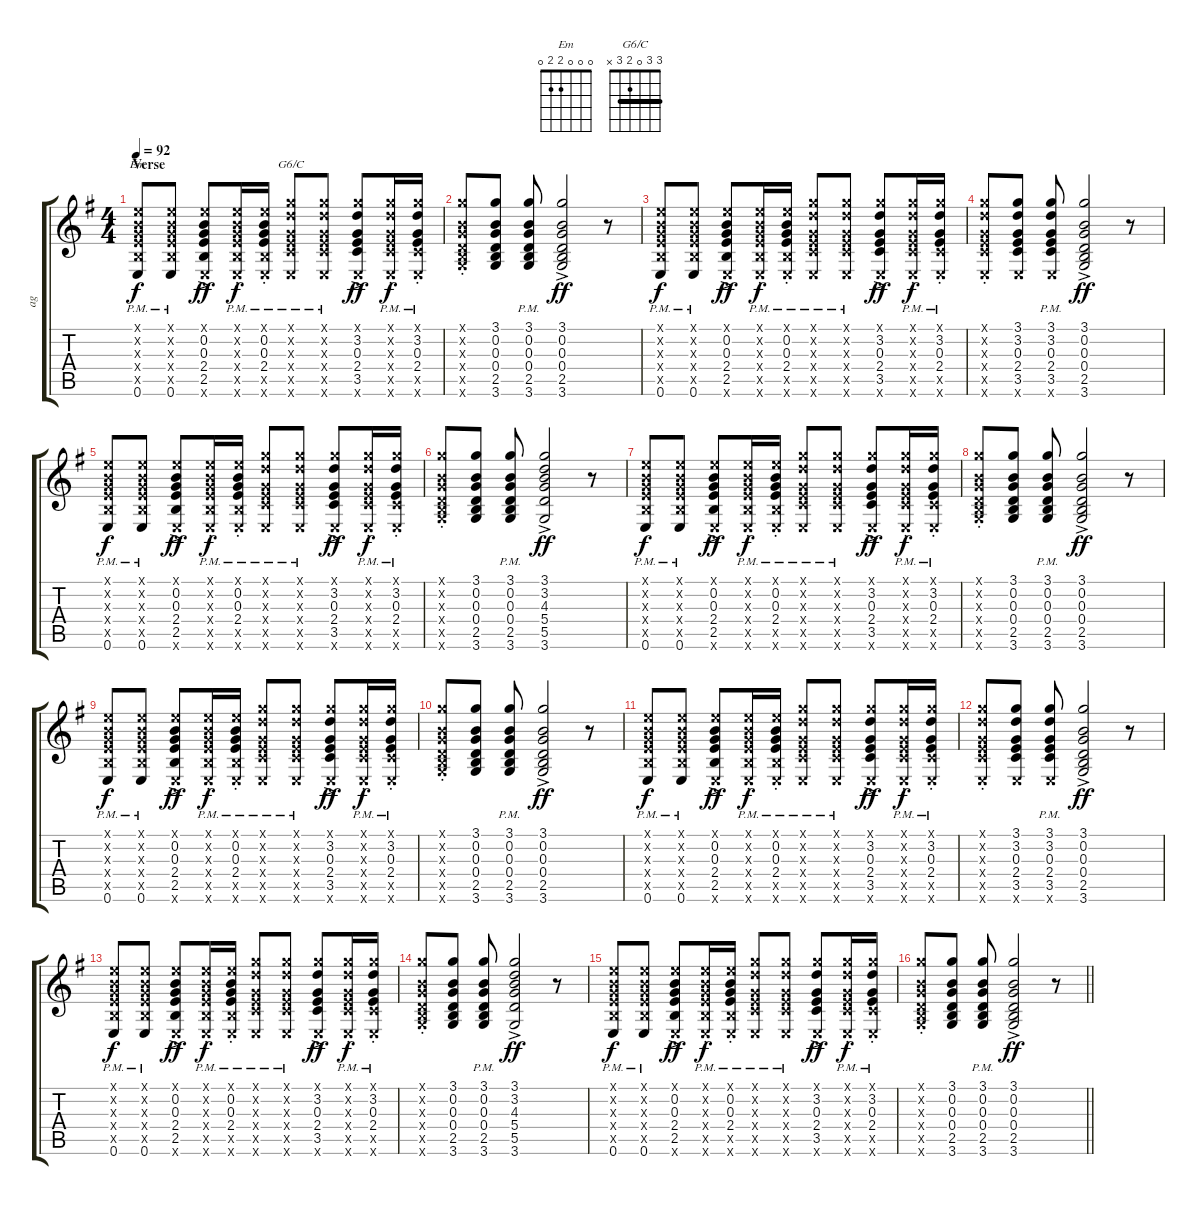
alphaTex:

\track ("ag" "ag") {instrument acousticguitarsteel}
\staff {score tabs}
\tuning (E4 B3 G3 D3 A2 E2) {hide}
\chord ("Em" 0 0 0 2 2 0)
\chord ("G6/C" 3 3 0 2 3 x) {barre 3}
\ts (4 4)
\section ("" "Verse ")
\tempo 92
\clef g2
\ks g
(0.1{x} 0.2{x} 0.3{x} 2.4{x} 2.5{x} 0.6{pm}).8{ch "Em" dy f} (0.1{x} 0.2{x} 0.3{x} 2.4{x} 2.5{x} 0.6{pm}).8 (0.1{ac x} 0.2{ac} 0.3{ac} 2.4{ac} 2.5{ac} 0.6{ac x}).8{dy ff} (0.1{pm x} 0.2{pm st x} 0.3{pm st x} 2.4{pm st x} 2.5{pm st x} 0.6{x}).16{dy f} (0.1{x} 0.2 0.3{st} 2.4{st} 2.5{x} 0.6{pm x}).16 (3.1{pm x} 3.2{pm x} 0.3{pm x} 2.4{pm x} 3.5{pm x} 0.6{x}).8{ch "G6/C"} (3.1{x} 3.2{x} 0.3{x} 2.4{x} 3.5{x} 0.6{pm x}).8 (3.1{ac x} 3.2{ac} 0.3{ac} 2.4{ac} 3.5{ac} 0.6{ac x}).8{dy ff} (3.1{pm st x} 3.2{pm st x} 0.3{pm st x} 2.4{pm st x} 3.5{x} 0.6{x}).16{dy f} (3.1{x} 3.2{st} 0.3{st} 2.4 3.5{x} 0.6{pm x}).16 |
(3.1{x} 0.2{x} 0.3{x} 0.4{x} 2.5{x} 3.6{st x}).8 (3.1 0.2 0.3 0.4 2.5 3.6).8 (3.1{pm} 0.2{pm} 0.3{pm} 0.4{pm} 2.5{pm} 3.6{pm}).8 (3.1{ac} 0.2{ac} 0.3{ac} 0.4{ac} 2.5{ac} 3.6{ac}).2{dy ff} r.8 |
(0.1{x} 0.2{x} 0.3{x} 2.4{x} 2.5{x} 0.6{pm}).8{dy f} (0.1{x} 0.2{x} 0.3{x} 2.4{x} 2.5{x} 0.6{pm}).8 (0.1{ac x} 0.2{ac} 0.3{ac} 2.4{ac} 2.5{ac} 0.6{ac x}).8{dy ff} (0.1{pm x} 0.2{pm st x} 0.3{pm st x} 2.4{pm st x} 2.5{pm st x} 0.6{x}).16{dy f} (0.1{x} 0.2 0.3{st} 2.4{st} 2.5{x} 0.6{pm x}).16 (3.1{x} 3.2{x} 0.3{x} 2.4{x} 3.5{x} 0.6{pm x}).8 (3.1{x} 3.2{x} 0.3{x} 2.4{x} 3.5{x} 0.6{pm x}).8 (3.1{ac x} 3.2{ac} 0.3{ac} 2.4{ac} 3.5{ac} 0.6{ac x}).8{dy ff} (3.1{pm st x} 3.2{pm st x} 0.3{pm st x} 2.4{pm st x} 3.5{x} 0.6{x}).16{dy f} (3.1{x} 3.2{st} 0.3{st} 2.4 3.5{x} 0.6{pm x}).16 |
(3.1{x} 3.2{x} 0.3{x} 2.4{x} 3.5{x} 0.6{st x}).8 (3.1 3.2 0.3 2.4 3.5 0.6{x}).8 (3.1{pm} 3.2{pm} 0.3{pm} 2.4{pm} 3.5{pm} 0.6{pm x}).8 (3.1{ac} 0.2{ac} 0.3{ac} 0.4{ac} 2.5{ac} 3.6{ac}).2{dy ff} r.8 |
(0.1{x} 0.2{x} 0.3{x} 2.4{x} 2.5{x} 0.6{pm}).8{dy f} (0.1{x} 0.2{x} 0.3{x} 2.4{x} 2.5{x} 0.6{pm}).8 (0.1{ac x} 0.2{ac} 0.3{ac} 2.4{ac} 2.5{ac} 0.6{ac x}).8{dy ff} (0.1{pm x} 0.2{pm st x} 0.3{pm st x} 2.4{pm st x} 2.5{pm st x} 0.6{x}).16{dy f} (0.1{x} 0.2 0.3{st} 2.4{st} 2.5{x} 0.6{pm x}).16 (3.1{x} 3.2{x} 0.3{x} 2.4{x} 3.5{x} 0.6{pm x}).8 (3.1{x} 3.2{x} 0.3{x} 2.4{x} 3.5{x} 0.6{pm x}).8 (3.1{ac x} 3.2{ac} 0.3{ac} 2.4{ac} 3.5{ac} 0.6{ac x}).8{dy ff} (3.1{pm st x} 3.2{pm st x} 0.3{pm st x} 2.4{pm st x} 3.5{x} 0.6{x}).16{dy f} (3.1{x} 3.2{st} 0.3{st} 2.4 3.5{x} 0.6{pm x}).16 |
(3.1{x} 0.2{x} 0.3{x} 0.4{x} 2.5{x} 3.6{st x}).8 (3.1 0.2 0.3 0.4 2.5 3.6).8 (3.1{pm} 0.2{pm} 0.3{pm} 0.4{pm} 2.5{pm} 3.6{pm}).8 (3.1{ac} 3.2{ac} 4.3{ac} 5.4{ac} 5.5{ac} 3.6{ac}).2{dy ff} r.8 |
(0.1{x} 0.2{x} 0.3{x} 2.4{x} 2.5{x} 0.6{pm}).8{dy f} (0.1{x} 0.2{x} 0.3{x} 2.4{x} 2.5{x} 0.6{pm}).8 (0.1{ac x} 0.2{ac} 0.3{ac} 2.4{ac} 2.5{ac} 0.6{ac x}).8{dy ff} (0.1{pm x} 0.2{pm st x} 0.3{pm st x} 2.4{pm st x} 2.5{pm st x} 0.6{x}).16{dy f} (0.1{x} 0.2 0.3{st} 2.4{st} 2.5{x} 0.6{pm x}).16 (3.1{x} 3.2{x} 0.3{x} 2.4{x} 3.5{x} 0.6{pm x}).8 (3.1{x} 3.2{x} 0.3{x} 2.4{x} 3.5{x} 0.6{pm x}).8 (3.1{ac x} 3.2{ac} 0.3{ac} 2.4{ac} 3.5{ac} 0.6{ac x}).8{dy ff} (3.1{pm st x} 3.2{pm st x} 0.3{pm st x} 2.4{pm st x} 3.5{x} 0.6{x}).16{dy f} (3.1{x} 3.2{st} 0.3{st} 2.4 3.5{x} 0.6{pm x}).16 |
(3.1{x} 0.2{x} 0.3{x} 0.4{x} 2.5{x} 3.6{st x}).8 (3.1 0.2 0.3 0.4 2.5 3.6).8 (3.1{pm} 0.2{pm} 0.3{pm} 0.4{pm} 2.5{pm} 3.6{pm}).8 (3.1{ac} 0.2{ac} 0.3{ac} 0.4{ac} 2.5{ac} 3.6{ac}).2{dy ff} r.8 |
(0.1{x} 0.2{x} 0.3{x} 2.4{x} 2.5{x} 0.6{pm}).8{dy f} (0.1{x} 0.2{x} 0.3{x} 2.4{x} 2.5{x} 0.6{pm}).8 (0.1{ac x} 0.2{ac} 0.3{ac} 2.4{ac} 2.5{ac} 0.6{ac x}).8{dy ff} (0.1{pm x} 0.2{pm st x} 0.3{pm st x} 2.4{pm st x} 2.5{pm st x} 0.6{x}).16{dy f} (0.1{x} 0.2 0.3{st} 2.4{st} 2.5{x} 0.6{pm x}).16 (3.1{x} 3.2{x} 0.3{x} 2.4{x} 3.5{x} 0.6{pm x}).8 (3.1{x} 3.2{x} 0.3{x} 2.4{x} 3.5{x} 0.6{pm x}).8 (3.1{ac x} 3.2{ac} 0.3{ac} 2.4{ac} 3.5{ac} 0.6{ac x}).8{dy ff} (3.1{pm st x} 3.2{pm st x} 0.3{pm st x} 2.4{pm st x} 3.5{x} 0.6{x}).16{dy f} (3.1{x} 3.2{st} 0.3{st} 2.4 3.5{x} 0.6{pm x}).16 |
(3.1{x} 0.2{x} 0.3{x} 0.4{x} 2.5{x} 3.6{st x}).8 (3.1 0.2 0.3 0.4 2.5 3.6).8 (3.1{pm} 0.2{pm} 0.3{pm} 0.4{pm} 2.5{pm} 3.6{pm}).8 (3.1{ac} 0.2{ac} 0.3{ac} 0.4{ac} 2.5{ac} 3.6{ac}).2{dy ff} r.8 |
(0.1{x} 0.2{x} 0.3{x} 2.4{x} 2.5{x} 0.6{pm}).8{dy f} (0.1{x} 0.2{x} 0.3{x} 2.4{x} 2.5{x} 0.6{pm}).8 (0.1{ac x} 0.2{ac} 0.3{ac} 2.4{ac} 2.5{ac} 0.6{ac x}).8{dy ff} (0.1{pm x} 0.2{pm st x} 0.3{pm st x} 2.4{pm st x} 2.5{pm st x} 0.6{x}).16{dy f} (0.1{x} 0.2 0.3{st} 2.4{st} 2.5{x} 0.6{pm x}).16 (3.1{x} 3.2{x} 0.3{x} 2.4{x} 3.5{x} 0.6{pm x}).8 (3.1{x} 3.2{x} 0.3{x} 2.4{x} 3.5{x} 0.6{pm x}).8 (3.1{ac x} 3.2{ac} 0.3{ac} 2.4{ac} 3.5{ac} 0.6{ac x}).8{dy ff} (3.1{pm st x} 3.2{pm st x} 0.3{pm st x} 2.4{pm st x} 3.5{x} 0.6{x}).16{dy f} (3.1{x} 3.2{st} 0.3{st} 2.4 3.5{x} 0.6{pm x}).16 |
(3.1{x} 3.2{x} 0.3{x} 2.4{x} 3.5{x} 0.6{st x}).8 (3.1 3.2 0.3 2.4 3.5 0.6{x}).8 (3.1{pm} 3.2{pm} 0.3{pm} 2.4{pm} 3.5{pm} 0.6{pm x}).8 (3.1{ac} 0.2{ac} 0.3{ac} 0.4{ac} 2.5{ac} 3.6{ac}).2{dy ff} r.8 |
(0.1{x} 0.2{x} 0.3{x} 2.4{x} 2.5{x} 0.6{pm}).8{dy f} (0.1{x} 0.2{x} 0.3{x} 2.4{x} 2.5{x} 0.6{pm}).8 (0.1{ac x} 0.2{ac} 0.3{ac} 2.4{ac} 2.5{ac} 0.6{ac x}).8{dy ff} (0.1{pm x} 0.2{pm st x} 0.3{pm st x} 2.4{pm st x} 2.5{pm st x} 0.6{x}).16{dy f} (0.1{x} 0.2 0.3{st} 2.4{st} 2.5{x} 0.6{pm x}).16 (3.1{x} 3.2{x} 0.3{x} 2.4{x} 3.5{x} 0.6{pm x}).8 (3.1{x} 3.2{x} 0.3{x} 2.4{x} 3.5{x} 0.6{pm x}).8 (3.1{ac x} 3.2{ac} 0.3{ac} 2.4{ac} 3.5{ac} 0.6{ac x}).8{dy ff} (3.1{pm st x} 3.2{pm st x} 0.3{pm st x} 2.4{pm st x} 3.5{x} 0.6{x}).16{dy f} (3.1{x} 3.2{st} 0.3{st} 2.4 3.5{x} 0.6{pm x}).16 |
(3.1{x} 0.2{x} 0.3{x} 0.4{x} 2.5{x} 3.6{st x}).8 (3.1 0.2 0.3 0.4 2.5 3.6).8 (3.1{pm} 0.2{pm} 0.3{pm} 0.4{pm} 2.5{pm} 3.6{pm}).8 (3.1{ac} 3.2{ac} 4.3{ac} 5.4{ac} 5.5{ac} 3.6{ac}).2{dy ff} r.8 |
(0.1{x} 0.2{x} 0.3{x} 2.4{x} 2.5{x} 0.6{pm}).8{dy f} (0.1{x} 0.2{x} 0.3{x} 2.4{x} 2.5{x} 0.6{pm}).8 (0.1{ac x} 0.2{ac} 0.3{ac} 2.4{ac} 2.5{ac} 0.6{ac x}).8{dy ff} (0.1{pm x} 0.2{pm st x} 0.3{pm st x} 2.4{pm st x} 2.5{pm st x} 0.6{x}).16{dy f} (0.1{x} 0.2 0.3{st} 2.4{st} 2.5{x} 0.6{pm x}).16 (3.1{x} 3.2{x} 0.3{x} 2.4{x} 3.5{x} 0.6{pm x}).8 (3.1{x} 3.2{x} 0.3{x} 2.4{x} 3.5{x} 0.6{pm x}).8 (3.1{ac x} 3.2{ac} 0.3{ac} 2.4{ac} 3.5{ac} 0.6{ac x}).8{dy ff} (3.1{pm st x} 3.2{pm st x} 0.3{pm st x} 2.4{pm st x} 3.5{x} 0.6{x}).16{dy f} (3.1{x} 3.2{st} 0.3{st} 2.4 3.5{x} 0.6{pm x}).16 |
\barLineRight lightlight
(3.1{x} 0.2{x} 0.3{x} 0.4{x} 2.5{x} 3.6{st x}).8 (3.1 0.2 0.3 0.4 2.5 3.6).8 (3.1{pm} 0.2{pm} 0.3{pm} 0.4{pm} 2.5{pm} 3.6{pm}).8 (3.1{ac} 0.2{ac} 0.3{ac} 0.4{ac} 2.5{ac} 3.6{ac}).2{dy ff} r.8
